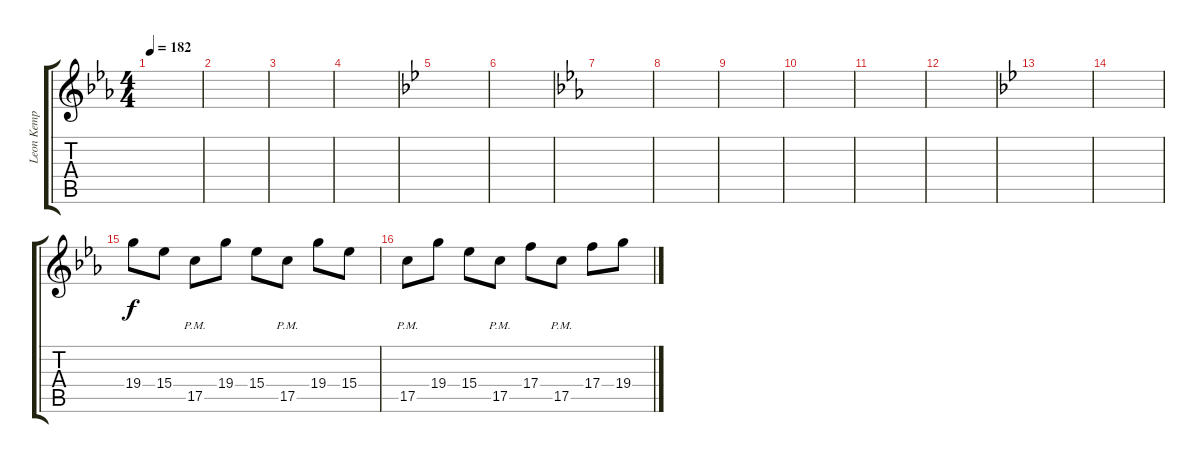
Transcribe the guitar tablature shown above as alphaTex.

\track ("Leon Kemp" "Leon Kemp") {instrument distortionguitar}
\staff {score tabs}
\tuning (D4 A3 F3 C3 G2 C2) {hide}
\ts (4 4)
\tempo 182
\clef g2
\ks cminor
|
|
|
|
\ks gminor
|
|
\ks cminor
|
|
|
|
|
|
\ks gminor
|
|
\ks cminor
19.4.8 15.4.8 17.5{pm}.8 19.4.8 15.4.8 17.5{pm}.8 19.4.8 15.4.8 |
17.5{pm}.8 19.4.8 15.4.8 17.5{pm}.8 17.4.8 17.5{pm}.8 17.4.8 19.4.8
